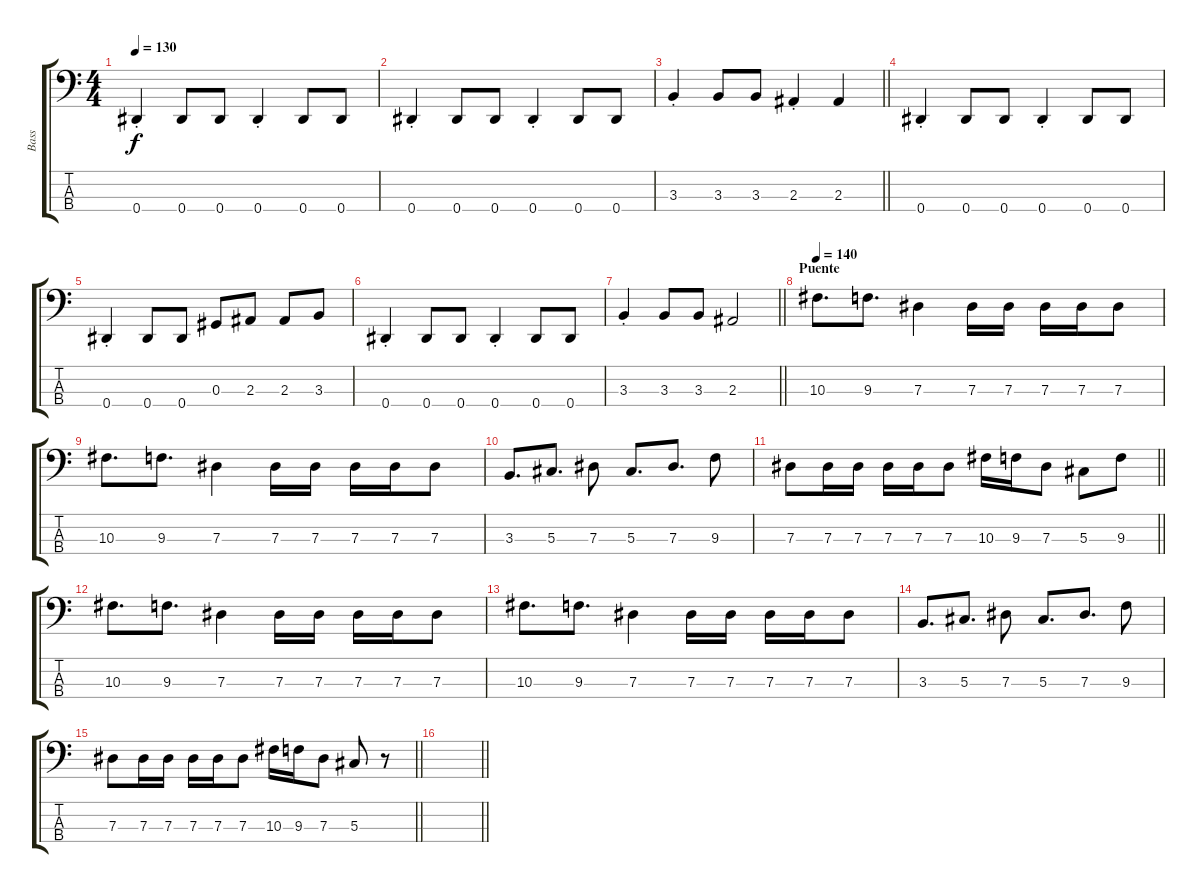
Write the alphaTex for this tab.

\track ("Bass" "Bass") {instrument electricbassfinger}
\staff {score tabs}
\tuning (Gb2 Db2 Ab1 Eb1) {hide}
\ts (4 4)
\tempo 130
\clef f4
\ks c
0.4{st}.4{dy f} 0.4.8 0.4.8 0.4{st}.4 0.4.8 0.4.8 |
0.4{st}.4 0.4.8 0.4.8 0.4{st}.4 0.4.8 0.4.8 |
\barLineRight lightlight
3.3{st}.4 3.3.8 3.3.8 2.3{st}.4 2.3.4 |
0.4{st}.4 0.4.8 0.4.8 0.4{st}.4 0.4.8 0.4.8 |
0.4{st}.4 0.4.8 0.4.8 0.3.8 2.3.8 2.3.8 3.3.8 |
0.4{st}.4 0.4.8 0.4.8 0.4{st}.4 0.4.8 0.4.8 |
\barLineRight lightlight
3.3{st}.4 3.3.8 3.3.8 2.3.2 |
\section ("" "Puente")
\tempo 140
10.3.8{d} 9.3.8{d} 7.3.4 7.3.16 7.3.16 7.3.16 7.3.16 7.3.8 |
10.3.8{d} 9.3.8{d} 7.3.4 7.3.16 7.3.16 7.3.16 7.3.16 7.3.8 |
3.3.8{d} 5.3.8{d} 7.3.8 5.3.8{d} 7.3.8{d} 9.3.8 |
\barLineRight lightlight
7.3.8 7.3.16 7.3.16 7.3.16 7.3.16 7.3.8 10.3.16 9.3.16 7.3.8 5.3.8 9.3.8 |
10.3.8{d} 9.3.8{d} 7.3.4 7.3.16 7.3.16 7.3.16 7.3.16 7.3.8 |
10.3.8{d} 9.3.8{d} 7.3.4 7.3.16 7.3.16 7.3.16 7.3.16 7.3.8 |
3.3.8{d} 5.3.8{d} 7.3.8 5.3.8{d} 7.3.8{d} 9.3.8 |
\barLineRight lightlight
7.3.8 7.3.16 7.3.16 7.3.16 7.3.16 7.3.8 10.3.16 9.3.16 7.3.8 5.3.8 r.8 |
\barLineRight lightlight
